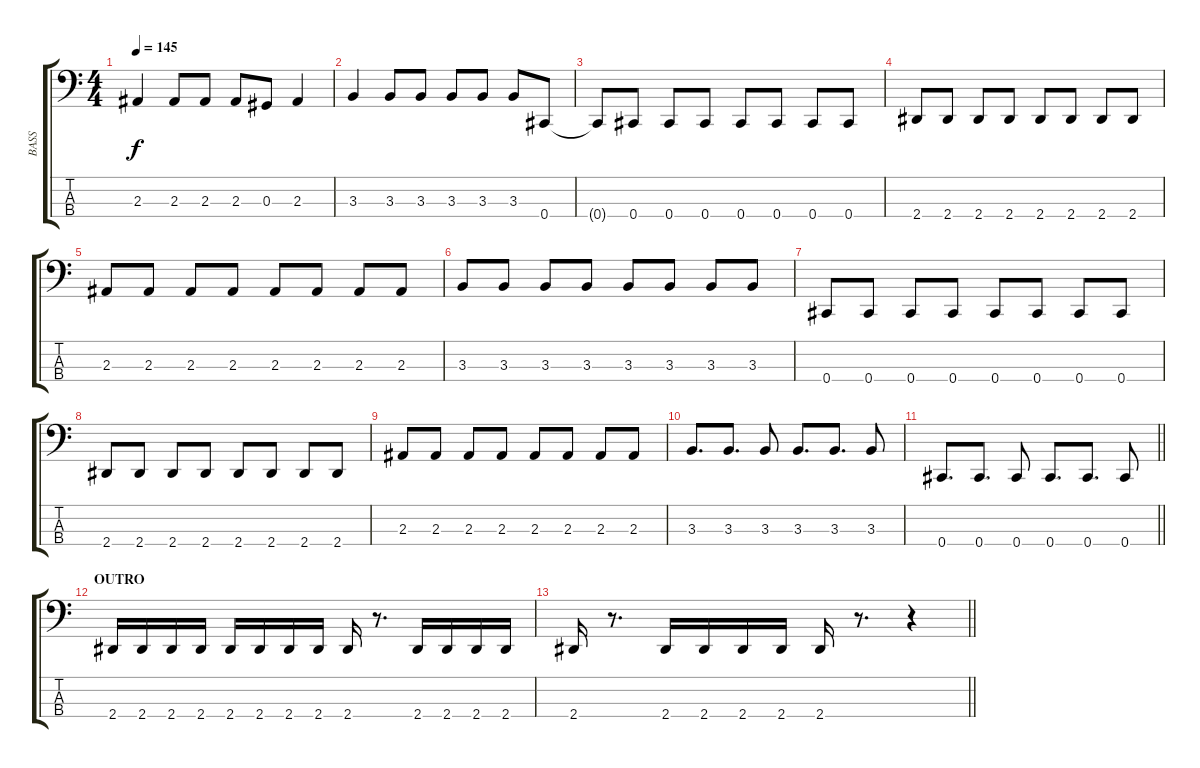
\track ("BASS" "BASS") {instrument electricbasspick}
\staff {score tabs}
\tuning (Gb2 Db2 Ab1 Db1) {hide}
\ts (4 4)
\tempo 145
\clef f4
\ks c
2.3{t}.4{dy f} 2.3.8 2.3.8 2.3.8 0.3.8 2.3.4 |
3.3.4 3.3.8 3.3.8 3.3.8 3.3.8 3.3.8 0.4.8 |
0.4{t}.8 0.4.8 0.4.8 0.4.8 0.4.8 0.4.8 0.4.8 0.4.8 |
2.4.8 2.4.8 2.4.8 2.4.8 2.4.8 2.4.8 2.4.8 2.4.8 |
2.3.8 2.3.8 2.3.8 2.3.8 2.3.8 2.3.8 2.3.8 2.3.8 |
3.3.8 3.3.8 3.3.8 3.3.8 3.3.8 3.3.8 3.3.8 3.3.8 |
0.4.8 0.4.8 0.4.8 0.4.8 0.4.8 0.4.8 0.4.8 0.4.8 |
2.4.8 2.4.8 2.4.8 2.4.8 2.4.8 2.4.8 2.4.8 2.4.8 |
2.3.8 2.3.8 2.3.8 2.3.8 2.3.8 2.3.8 2.3.8 2.3.8 |
3.3.8{d} 3.3.8{d} 3.3.8 3.3.8{d} 3.3.8{d} 3.3.8 |
\barLineRight lightlight
0.4.8{d} 0.4.8{d} 0.4.8 0.4.8{d} 0.4.8{d} 0.4.8 |
\section ("" "OUTRO")
2.4.16 2.4.16 2.4.16 2.4.16 2.4.16 2.4.16 2.4.16 2.4.16 2.4.16 r.8{d} 2.4.16 2.4.16 2.4.16 2.4.16 |
\barLineRight lightlight
2.4.16 r.8{d} 2.4.16 2.4.16 2.4.16 2.4.16 2.4.16 r.8{d} r.4
